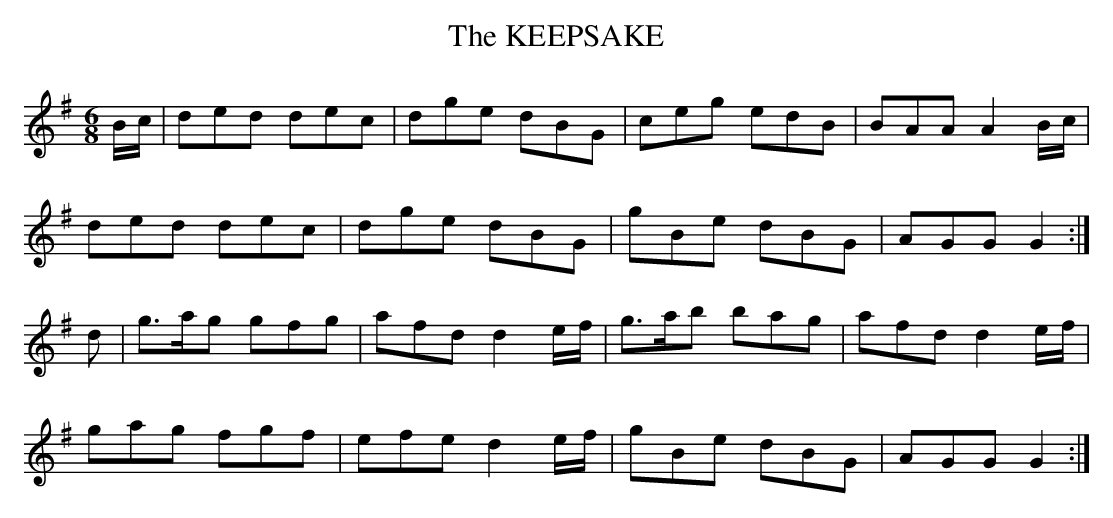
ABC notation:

X:1
T:KEEPSAKE, The
M:6/8
L:1/8
K:G
B/c/|ded dec|dge dBG|ceg edB|BAA A2B/c/|
ded dec|dge dBG|gBe dBG|AGG G2:|
d|g>ag gfg|afd d2e/f/|g>ab bag|afd d2e/f/|
gag fgf|efe d2e/f/|gBe dBG|AGG G2:|
